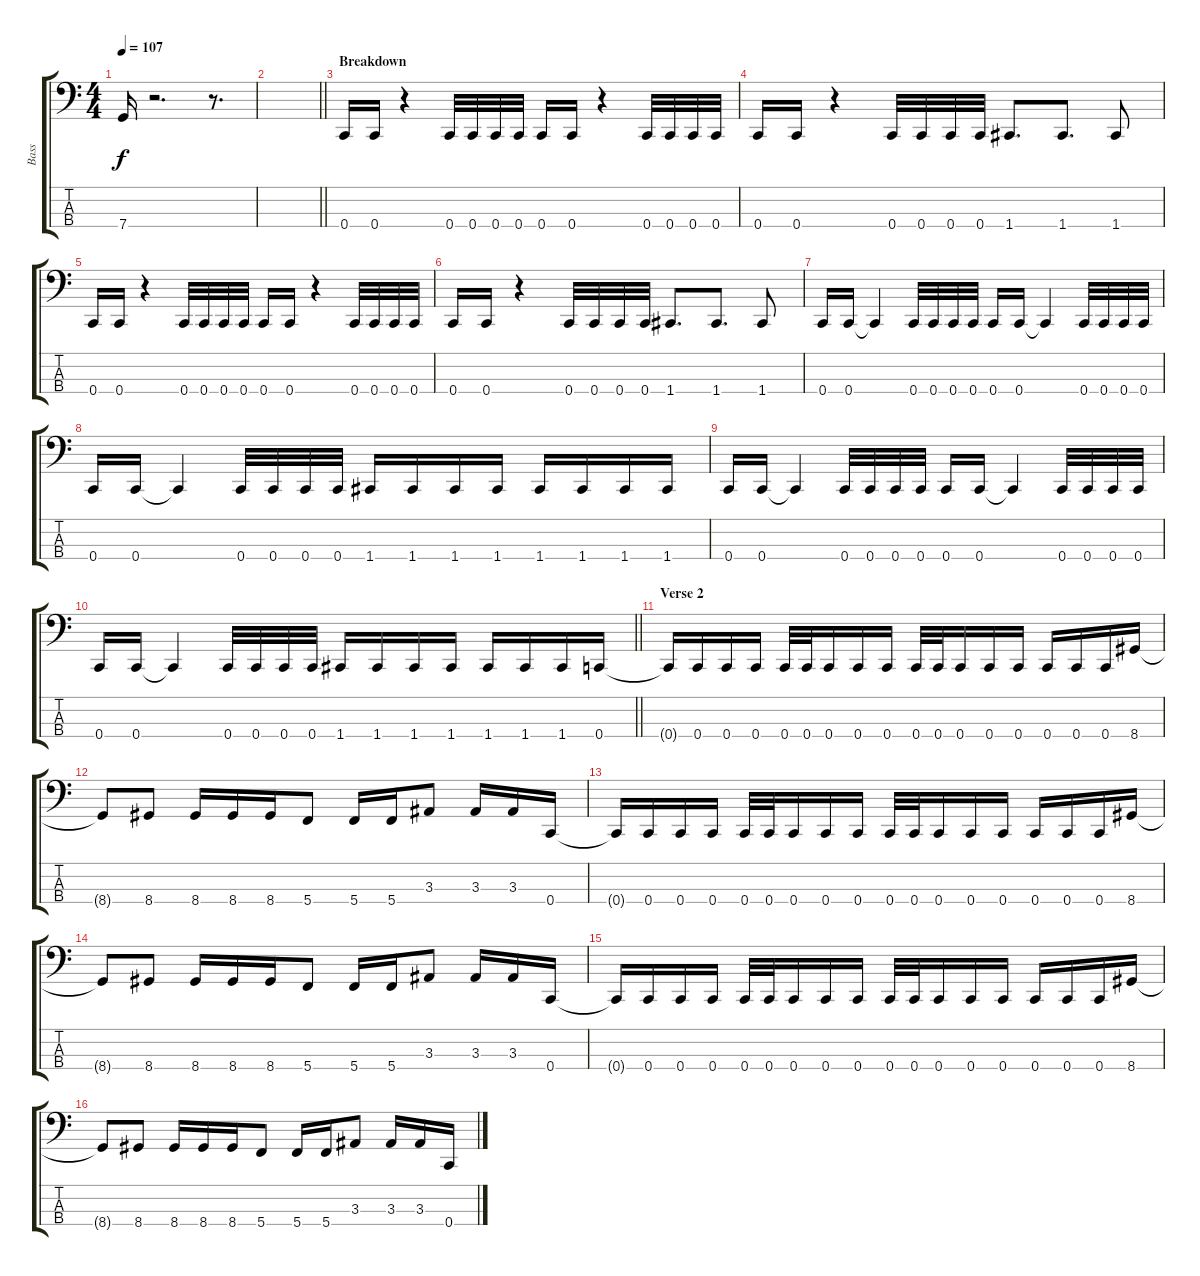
\track ("Bass" "Bass") {instrument electricbassfinger}
\staff {score tabs}
\tuning (F2 C2 G1 C1) {hide}
\ts (4 4)
\tempo 107
\clef f4
\ks c
7.4.16{dy f} r.2{d} r.8{d} |
\barLineRight lightlight
|
\section ("" "Breakdown")
0.4.16 0.4.16 r.4 0.4.32 0.4.32 0.4.32 0.4.32 0.4.16 0.4.16 r.4 0.4.32 0.4.32 0.4.32 0.4.32 |
0.4.16 0.4.16 r.4 0.4.32 0.4.32 0.4.32 0.4.32 1.4.8{d} 1.4.8{d} 1.4.8 |
0.4.16 0.4.16 r.4 0.4.32 0.4.32 0.4.32 0.4.32 0.4.16 0.4.16 r.4 0.4.32 0.4.32 0.4.32 0.4.32 |
0.4.16 0.4.16 r.4 0.4.32 0.4.32 0.4.32 0.4.32 1.4.8{d} 1.4.8{d} 1.4.8 |
0.4.16 0.4.16 0.4{t}.4 0.4.32 0.4.32 0.4.32 0.4.32 0.4.16 0.4.16 0.4{t}.4 0.4.32 0.4.32 0.4.32 0.4.32 |
0.4.16 0.4.16 0.4{t}.4 0.4.32 0.4.32 0.4.32 0.4.32 1.4.16 1.4.16 1.4.16 1.4.16 1.4.16 1.4.16 1.4.16 1.4.16 |
0.4.16 0.4.16 0.4{t}.4 0.4.32 0.4.32 0.4.32 0.4.32 0.4.16 0.4.16 0.4{t}.4 0.4.32 0.4.32 0.4.32 0.4.32 |
\barLineRight lightlight
0.4.16 0.4.16 0.4{t}.4 0.4.32 0.4.32 0.4.32 0.4.32 1.4.16 1.4.16 1.4.16 1.4.16 1.4.16 1.4.16 1.4.16 0.4.16 |
\section ("" "Verse 2")
0.4{t}.16 0.4.16 0.4.16 0.4.16 0.4.32 0.4.32 0.4.16 0.4.16 0.4.16 0.4.32 0.4.32 0.4.16 0.4.16 0.4.16 0.4.16 0.4.16 0.4.16 8.4.16 |
8.4{t}.8 8.4.8 8.4.16 8.4.16 8.4.16 5.4.8 5.4.16 5.4.16 3.3.8 3.3.16 3.3.16 0.4.16 |
0.4{t}.16 0.4.16 0.4.16 0.4.16 0.4.32 0.4.32 0.4.16 0.4.16 0.4.16 0.4.32 0.4.32 0.4.16 0.4.16 0.4.16 0.4.16 0.4.16 0.4.16 8.4.16 |
8.4{t}.8 8.4.8 8.4.16 8.4.16 8.4.16 5.4.8 5.4.16 5.4.16 3.3.8 3.3.16 3.3.16 0.4.16 |
0.4{t}.16 0.4.16 0.4.16 0.4.16 0.4.32 0.4.32 0.4.16 0.4.16 0.4.16 0.4.32 0.4.32 0.4.16 0.4.16 0.4.16 0.4.16 0.4.16 0.4.16 8.4.16 |
8.4{t}.8 8.4.8 8.4.16 8.4.16 8.4.16 5.4.8 5.4.16 5.4.16 3.3.8 3.3.16 3.3.16 0.4.16
